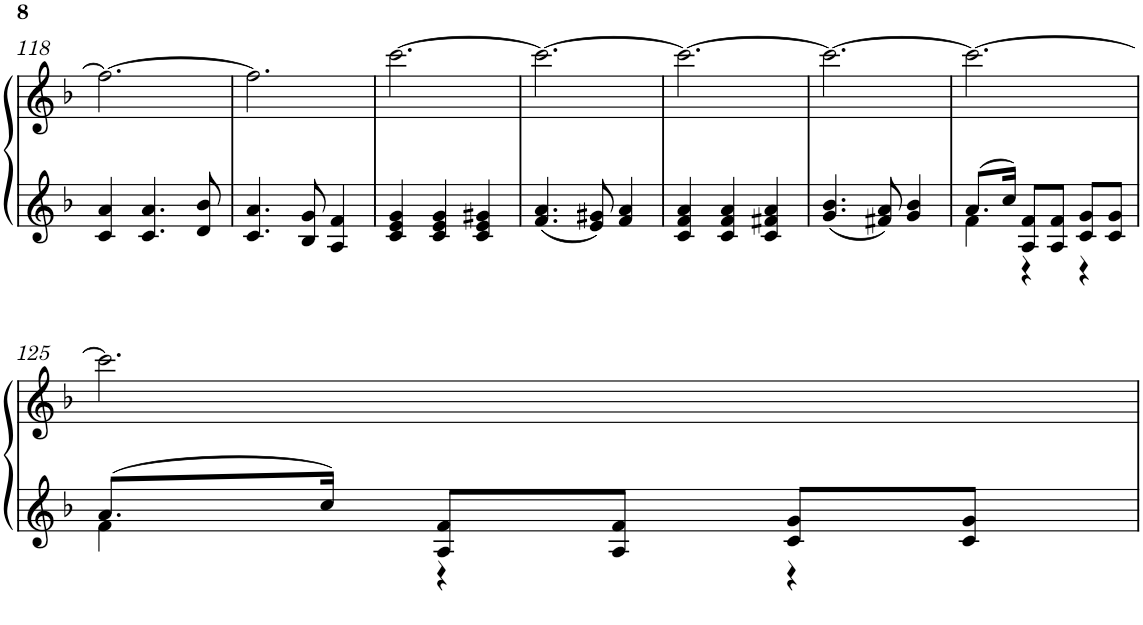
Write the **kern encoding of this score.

**kern	**kern
*part1	*part1
*staff2	*staff1
*I"Piano	*
*I'Pno.	*
!!LO:PB:g=z
*clefG2	*clefG2
*k[b-]	*k[b-]
*F:	*F:
*M3/4	*M3/4
=118	=118
4c/ 4a/	2.ff\_
4.c/ 4.a/	.
8d/ 8b-/	.
=119	=119
4.c/ 4.a/	2.ff\]
8B-/ 8g/	.
4A/ 4f/	.
=120	=120
4c/ 4e/ 4g/	[2.ccc\
4c/ 4e/ 4g/	.
4c/ 4e/ 4g#X/	.
=121	=121
4.f/ 4.a/	2.ccc\_
8e/ 8g#X/	.
4f/ 4a/	.
=122	=122
4c/ 4f/ 4a/	2.ccc\_
4c/ 4f/ 4a/	.
4c/ 4f#X/ 4a/	.
=123	=123
4.g/ 4.b-/	2.ccc\_
8f#X/ 8a/	.
4g/ 4b-/	.
=124	=124
*^	*
8.a/L	4f\	2.ccc\_
16cc/Jk	.	.
8A/ 8f/L	4r	.
8A/ 8f/J	.	.
8c/ 8g/L	4r	.
8c/ 8g/J	.	.
!!LO:LB:g=z
=125	=125	=125
8.a/L	4f\	2.ccc\]
16cc/Jk	.	.
8A/ 8f/L	4r	.
8A/ 8f/J	.	.
8c/ 8g/L	4r	.
8c/ 8g/J	.	.
*v	*v	*
=	=
*-	*-
